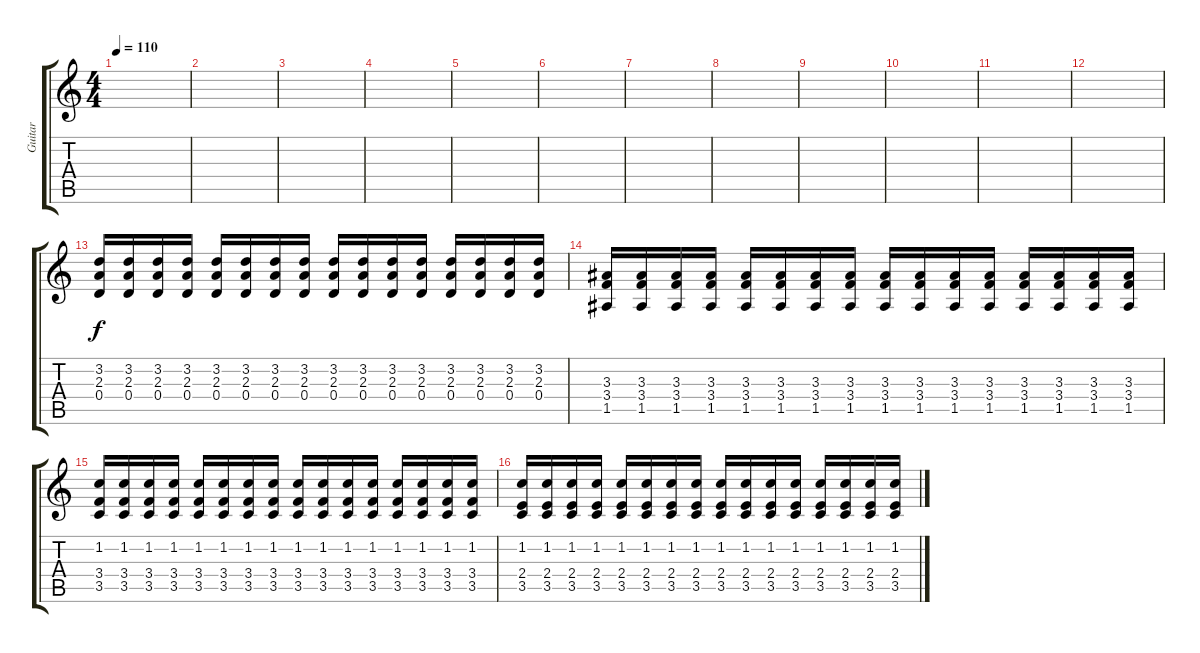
\track ("Guitar" "Guitar") {instrument distortionguitar}
\staff {score tabs}
\tuning (E4 B3 G3 D3 A2 D2) {hide}
\ts (4 4)
\tempo 110
\clef g2
\ks c
|
|
|
|
|
|
|
|
|
|
|
|
(3.2 2.3 0.4).16{volume 14} (3.2 2.3 0.4).16 (3.2 2.3 0.4).16 (3.2 2.3 0.4).16 (3.2 2.3 0.4).16 (3.2 2.3 0.4).16 (3.2 2.3 0.4).16 (3.2 2.3 0.4).16 (3.2 2.3 0.4).16 (3.2 2.3 0.4).16 (3.2 2.3 0.4).16 (3.2 2.3 0.4).16 (3.2 2.3 0.4).16 (3.2 2.3 0.4).16 (3.2 2.3 0.4).16 (3.2 2.3 0.4).16 |
(3.3 3.4 1.5).16 (3.3 3.4 1.5).16 (3.3 3.4 1.5).16 (3.3 3.4 1.5).16 (3.3 3.4 1.5).16 (3.3 3.4 1.5).16 (3.3 3.4 1.5).16 (3.3 3.4 1.5).16 (3.3 3.4 1.5).16 (3.3 3.4 1.5).16 (3.3 3.4 1.5).16 (3.3 3.4 1.5).16 (3.3 3.4 1.5).16 (3.3 3.4 1.5).16 (3.3 3.4 1.5).16 (3.3 3.4 1.5).16 |
(1.2 3.4 3.5).16 (1.2 3.4 3.5).16 (1.2 3.4 3.5).16 (1.2 3.4 3.5).16 (1.2 3.4 3.5).16 (1.2 3.4 3.5).16 (1.2 3.4 3.5).16 (1.2 3.4 3.5).16 (1.2 3.4 3.5).16 (1.2 3.4 3.5).16 (1.2 3.4 3.5).16 (1.2 3.4 3.5).16 (1.2 3.4 3.5).16 (1.2 3.4 3.5).16 (1.2 3.4 3.5).16 (1.2 3.4 3.5).16 |
(1.2 2.4 3.5).16 (1.2 2.4 3.5).16 (1.2 2.4 3.5).16 (1.2 2.4 3.5).16 (1.2 2.4 3.5).16 (1.2 2.4 3.5).16 (1.2 2.4 3.5).16 (1.2 2.4 3.5).16 (1.2 2.4 3.5).16 (1.2 2.4 3.5).16 (1.2 2.4 3.5).16 (1.2 2.4 3.5).16 (1.2 2.4 3.5).16 (1.2 2.4 3.5).16 (1.2 2.4 3.5).16 (1.2 2.4 3.5).16
